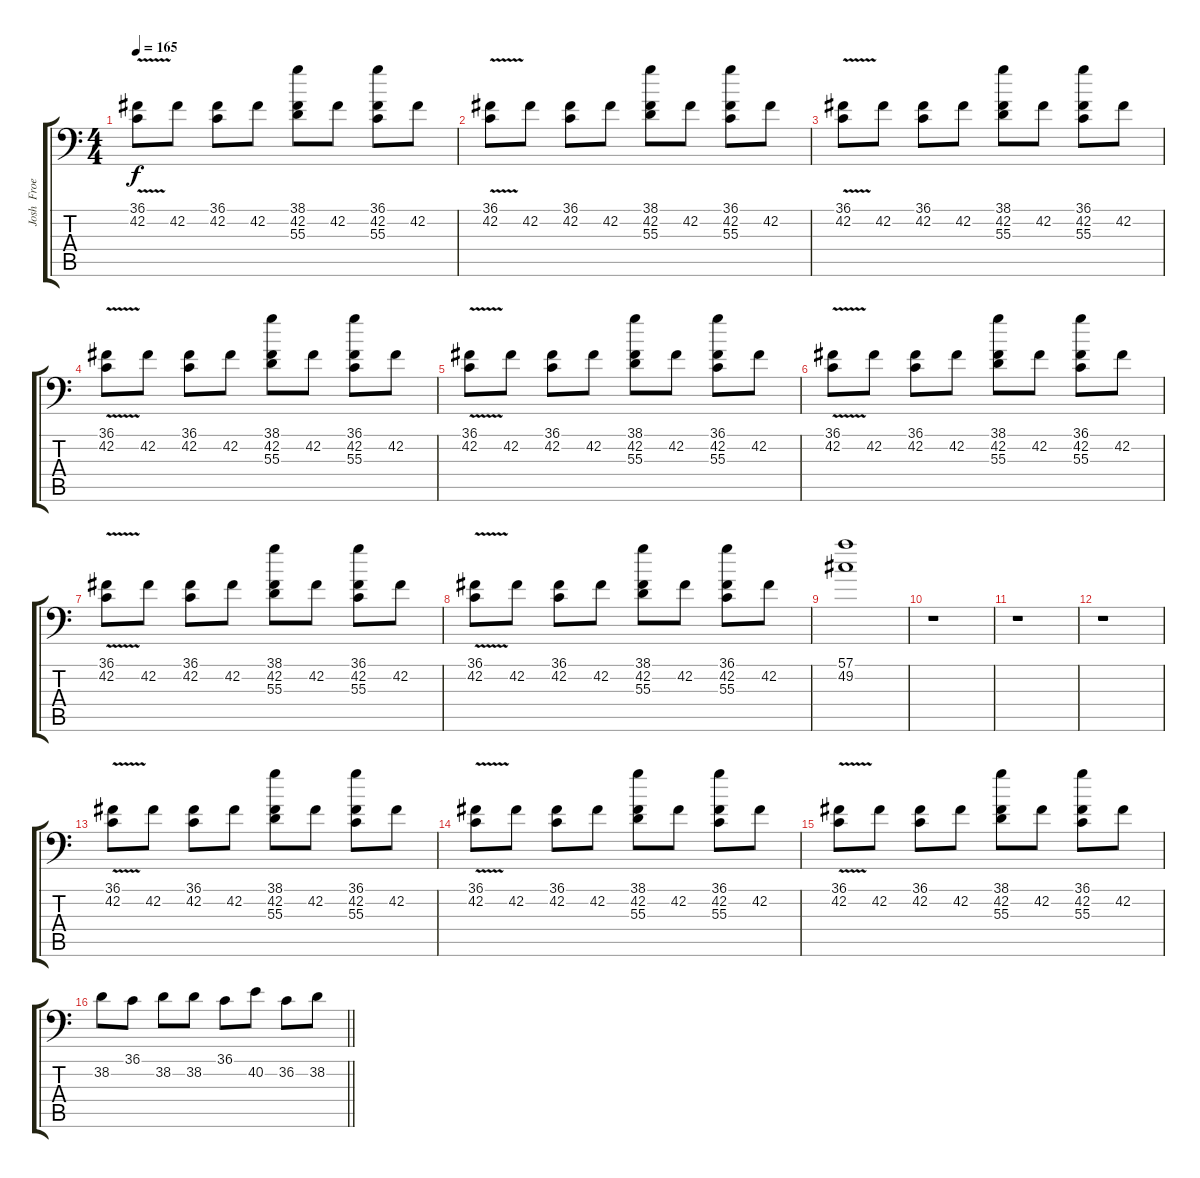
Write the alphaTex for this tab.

\track ("Josh  Froese" "Josh  Froe") {instrument acousticgrandpiano}
\staff {score tabs}
\tuning (C-1 C-1 C-1 C-1 C-1 C-1) {hide}
\ts (4 4)
\tempo 165
\clef f4
\ks c
(36.1{v} 42.2{v}).8{dy f} 42.2.8 (36.1 42.2).8 42.2.8 (38.1 42.2 55.3).8 42.2.8 (36.1 42.2 55.3).8 42.2.8 |
(36.1{v} 42.2{v}).8 42.2.8 (36.1 42.2).8 42.2.8 (38.1 42.2 55.3).8 42.2.8 (36.1 42.2 55.3).8 42.2.8 |
(36.1{v} 42.2{v}).8 42.2.8 (36.1 42.2).8 42.2.8 (38.1 42.2 55.3).8 42.2.8 (36.1 42.2 55.3).8 42.2.8 |
(36.1{v} 42.2{v}).8 42.2.8 (36.1 42.2).8 42.2.8 (38.1 42.2 55.3).8 42.2.8 (36.1 42.2 55.3).8 42.2.8 |
(36.1{v} 42.2{v}).8 42.2.8 (36.1 42.2).8 42.2.8 (38.1 42.2 55.3).8 42.2.8 (36.1 42.2 55.3).8 42.2.8 |
(36.1{v} 42.2{v}).8 42.2.8 (36.1 42.2).8 42.2.8 (38.1 42.2 55.3).8 42.2.8 (36.1 42.2 55.3).8 42.2.8 |
(36.1{v} 42.2{v}).8 42.2.8 (36.1 42.2).8 42.2.8 (38.1 42.2 55.3).8 42.2.8 (36.1 42.2 55.3).8 42.2.8 |
(36.1{v} 42.2{v}).8 42.2.8 (36.1 42.2).8 42.2.8 (38.1 42.2 55.3).8 42.2.8 (36.1 42.2 55.3).8 42.2.8 |
(57.1 49.2).1 |
r.1 |
r.1 |
r.1 |
(36.1{v} 42.2{v}).8 42.2.8 (36.1 42.2).8 42.2.8 (38.1 42.2 55.3).8 42.2.8 (36.1 42.2 55.3).8 42.2.8 |
(36.1{v} 42.2{v}).8 42.2.8 (36.1 42.2).8 42.2.8 (38.1 42.2 55.3).8 42.2.8 (36.1 42.2 55.3).8 42.2.8 |
(36.1{v} 42.2{v}).8 42.2.8 (36.1 42.2).8 42.2.8 (38.1 42.2 55.3).8 42.2.8 (36.1 42.2 55.3).8 42.2.8 |
\barLineRight lightlight
38.2.8 36.1.8 38.2.8 38.2.8 36.1.8 40.2.8 36.2.8 38.2.8
